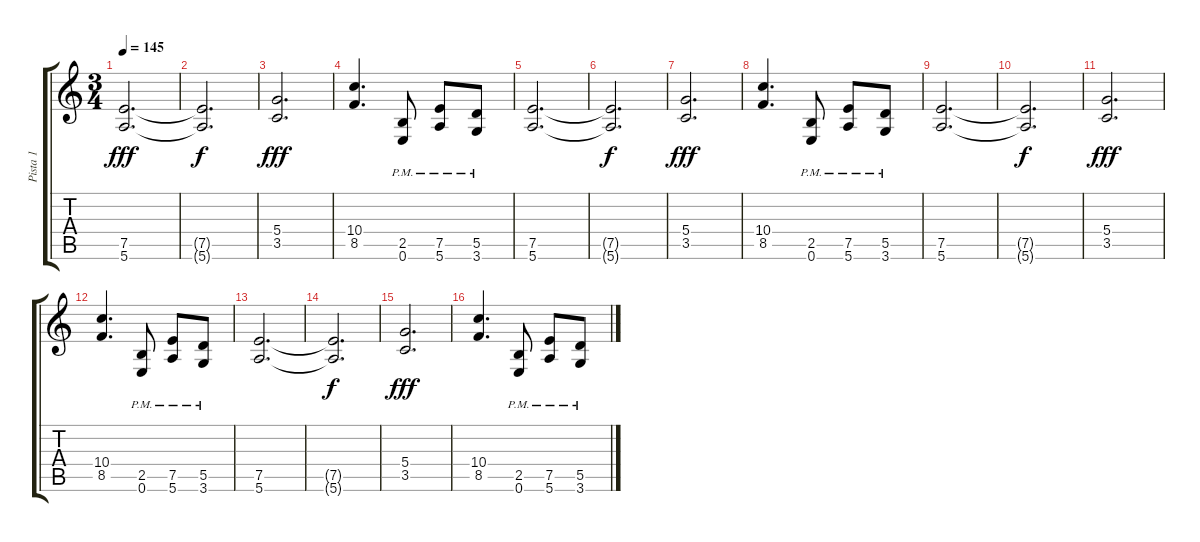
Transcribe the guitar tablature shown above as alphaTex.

\track ("Pista 1" "Pista 1") {instrument distortionguitar}
\staff {score tabs}
\tuning (E4 B3 G3 D3 A2 E2) {hide}
\ts (3 4)
\tempo 145
\clef g2
\ks c
(7.5 5.6).2{d dy fff} |
(7.5{t} 5.6{t}).2{d dy f} |
(5.4 3.5).2{d dy fff} |
(10.4 8.5).4{d} (2.5{pm} 0.6{pm}).8 (7.5{pm} 5.6{pm}).8 (5.5{pm} 3.6{pm}).8 |
(7.5 5.6).2{d} |
(7.5{t} 5.6{t}).2{d dy f} |
(5.4 3.5).2{d dy fff} |
(10.4 8.5).4{d} (2.5{pm} 0.6{pm}).8 (7.5{pm} 5.6{pm}).8 (5.5{pm} 3.6{pm}).8 |
(7.5 5.6).2{d} |
(7.5{t} 5.6{t}).2{d dy f} |
(5.4 3.5).2{d dy fff} |
(10.4 8.5).4{d} (2.5{pm} 0.6{pm}).8 (7.5{pm} 5.6{pm}).8 (5.5{pm} 3.6{pm}).8 |
(7.5 5.6).2{d} |
(7.5{t} 5.6{t}).2{d dy f} |
(5.4 3.5).2{d dy fff} |
(10.4 8.5).4{d} (2.5{pm} 0.6{pm}).8 (7.5{pm} 5.6{pm}).8 (5.5{pm} 3.6{pm}).8
